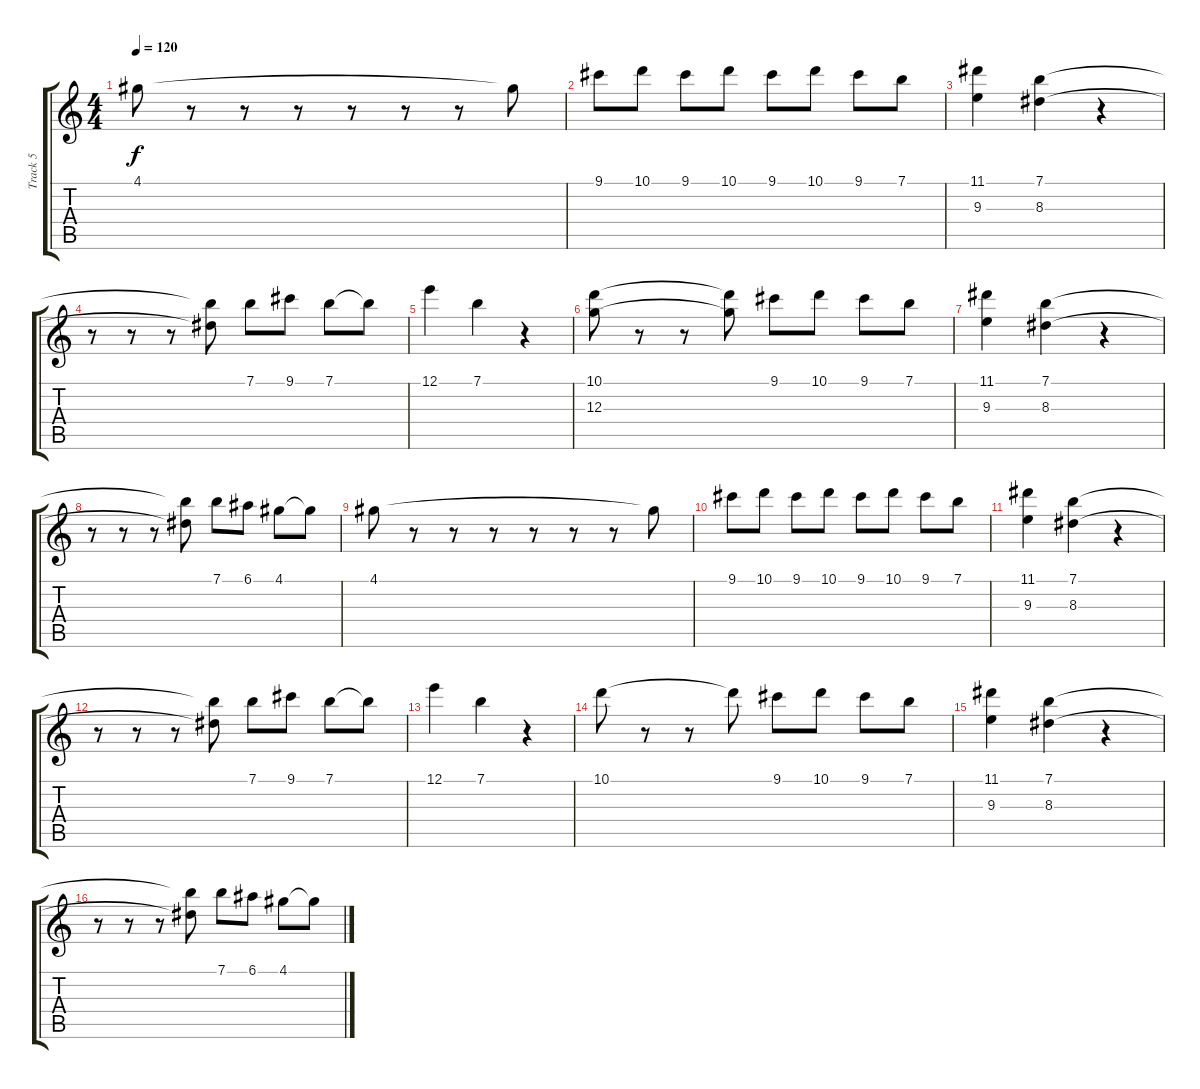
\track ("Track 5" "Track 5") {instrument overdrivenguitar}
\staff {score tabs}
\tuning (E4 B3 G3 D3 A2 E2) {hide}
\ts (4 4)
\tempo 120
\clef g2
\ks c
4.1.8{dy f} r.8 r.8 r.8 r.8 r.8 r.8 4.1{t}.8 |
9.1.8 10.1.8 9.1.8 10.1.8 9.1.8 10.1.8 9.1.8 7.1.8 |
(11.1 9.3).4 (7.1 8.3).4 r.4 |
r.8 r.8 r.8 (7.1{t} 8.3{t}).8 7.1.8 9.1.8 7.1.8 7.1{t}.8 |
12.1.4 7.1.4 r.4 |
(10.1 12.3).8 r.8 r.8 (10.1{t} 12.3{t}).8 9.1.8 10.1.8 9.1.8 7.1.8 |
(11.1 9.3).4 (7.1 8.3).4 r.4 |
r.8 r.8 r.8 (7.1{t} 8.3{t}).8 7.1.8 6.1.8 4.1.8 4.1{t}.8 |
4.1.8 r.8 r.8 r.8 r.8 r.8 r.8 4.1{t}.8 |
9.1.8 10.1.8 9.1.8 10.1.8 9.1.8 10.1.8 9.1.8 7.1.8 |
(11.1 9.3).4 (7.1 8.3).4 r.4 |
r.8 r.8 r.8 (7.1{t} 8.3{t}).8 7.1.8 9.1.8 7.1.8 7.1{t}.8 |
12.1.4 7.1.4 r.4 |
10.1.8 r.8 r.8 10.1{t}.8 9.1.8 10.1.8 9.1.8 7.1.8 |
(11.1 9.3).4 (7.1 8.3).4 r.4 |
r.8 r.8 r.8 (7.1{t} 8.3{t}).8 7.1.8 6.1.8 4.1.8 4.1{t}.8
